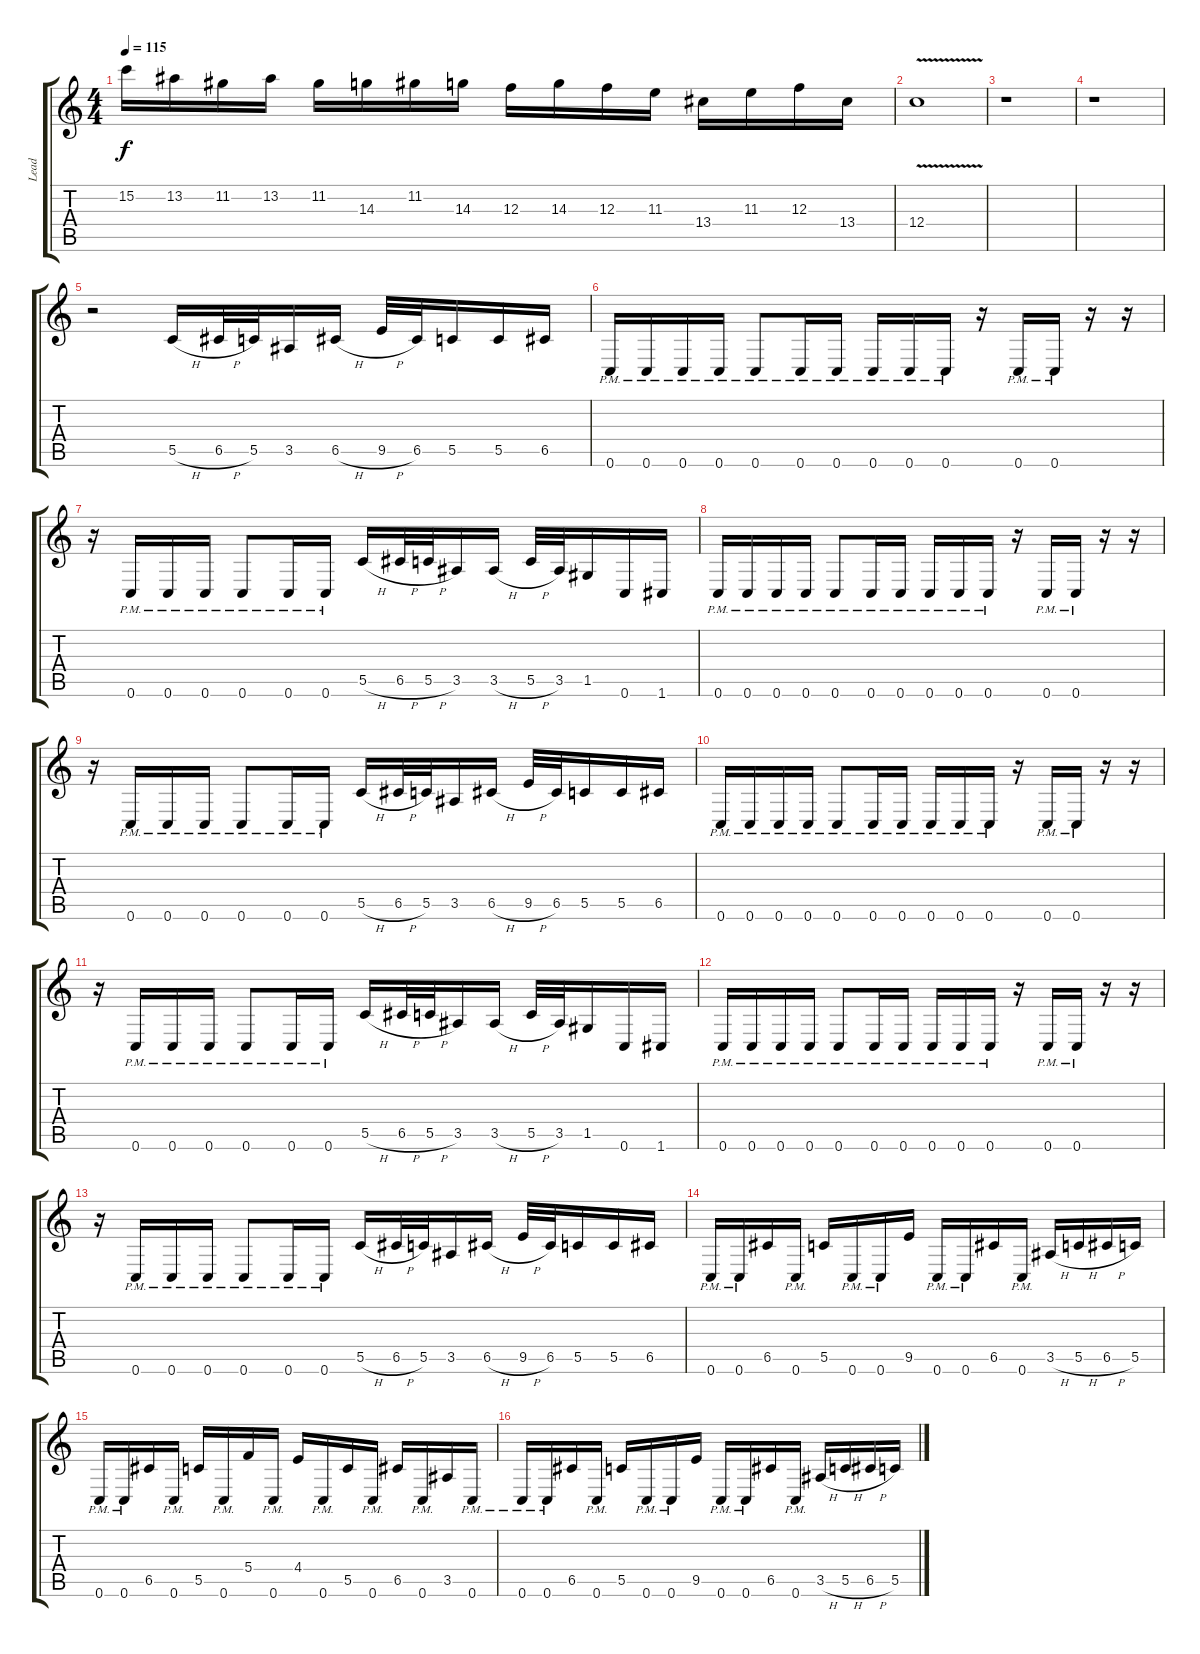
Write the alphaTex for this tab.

\track ("Lead" "Lead") {instrument distortionguitar}
\staff {score tabs}
\tuning (D4 A3 F3 C3 G2 C2) {hide}
\ts (4 4)
\tempo 115
\clef g2
\ks c
15.2.16{dy f} 13.2.16 11.2.16 13.2.16 11.2.16 14.3.16 11.2.16 14.3.16 12.3.16 14.3.16 12.3.16 11.3.16 13.4.16 11.3.16 12.3.16 13.4.16 |
12.4{v}.1 |
r.1 |
r.1 |
r.2 5.5{h}.16 6.5{h}.32 5.5.32 3.5.16 6.5{h}.16 9.5{h}.32 6.5.32 5.5.16 5.5.16 6.5.16 |
0.6{pm}.16 0.6{pm}.16 0.6{pm}.16 0.6{pm}.16 0.6{pm}.8 0.6{pm}.16 0.6{pm}.16 0.6{pm}.16 0.6{pm}.16 0.6{pm}.16 r.16 0.6{pm}.16 0.6{pm}.16 r.16 r.16 |
r.16 0.6{pm}.16 0.6{pm}.16 0.6{pm}.16 0.6{pm}.8 0.6{pm}.16 0.6{pm}.16 5.5{h}.16 6.5{h}.32 5.5{h}.32 3.5.16 3.5{h}.16 5.5{h}.32 3.5.32 1.5.16 0.6.16 1.6.16 |
0.6{pm}.16 0.6{pm}.16 0.6{pm}.16 0.6{pm}.16 0.6{pm}.8 0.6{pm}.16 0.6{pm}.16 0.6{pm}.16 0.6{pm}.16 0.6{pm}.16 r.16 0.6{pm}.16 0.6{pm}.16 r.16 r.16 |
r.16 0.6{pm}.16 0.6{pm}.16 0.6{pm}.16 0.6{pm}.8 0.6{pm}.16 0.6{pm}.16 5.5{h}.16 6.5{h}.32 5.5.32 3.5.16 6.5{h}.16 9.5{h}.32 6.5.32 5.5.16 5.5.16 6.5.16 |
0.6{pm}.16 0.6{pm}.16 0.6{pm}.16 0.6{pm}.16 0.6{pm}.8 0.6{pm}.16 0.6{pm}.16 0.6{pm}.16 0.6{pm}.16 0.6{pm}.16 r.16 0.6{pm}.16 0.6{pm}.16 r.16 r.16 |
r.16 0.6{pm}.16 0.6{pm}.16 0.6{pm}.16 0.6{pm}.8 0.6{pm}.16 0.6{pm}.16 5.5{h}.16 6.5{h}.32 5.5{h}.32 3.5.16 3.5{h}.16 5.5{h}.32 3.5.32 1.5.16 0.6.16 1.6.16 |
0.6{pm}.16 0.6{pm}.16 0.6{pm}.16 0.6{pm}.16 0.6{pm}.8 0.6{pm}.16 0.6{pm}.16 0.6{pm}.16 0.6{pm}.16 0.6{pm}.16 r.16 0.6{pm}.16 0.6{pm}.16 r.16 r.16 |
r.16 0.6{pm}.16 0.6{pm}.16 0.6{pm}.16 0.6{pm}.8 0.6{pm}.16 0.6{pm}.16 5.5{h}.16 6.5{h}.32 5.5.32 3.5.16 6.5{h}.16 9.5{h}.32 6.5.32 5.5.16 5.5.16 6.5.16 |
0.6{pm}.16 0.6{pm}.16 6.5.16 0.6{pm}.16 5.5.16 0.6{pm}.16 0.6{pm}.16 9.5.16 0.6{pm}.16 0.6{pm}.16 6.5.16 0.6{pm}.16 3.5{h}.16 5.5{h}.16 6.5{h}.16 5.5.16 |
0.6{pm}.16 0.6{pm}.16 6.5.16 0.6{pm}.16 5.5.16 0.6{pm}.16 5.4.16 0.6{pm}.16 4.4.16 0.6{pm}.16 5.5.16 0.6{pm}.16 6.5.16 0.6{pm}.16 3.5.16 0.6{pm}.16 |
0.6{pm}.16 0.6{pm}.16 6.5.16 0.6{pm}.16 5.5.16 0.6{pm}.16 0.6{pm}.16 9.5.16 0.6{pm}.16 0.6{pm}.16 6.5.16 0.6{pm}.16 3.5{h}.16 5.5{h}.16 6.5{h}.16 5.5.16
